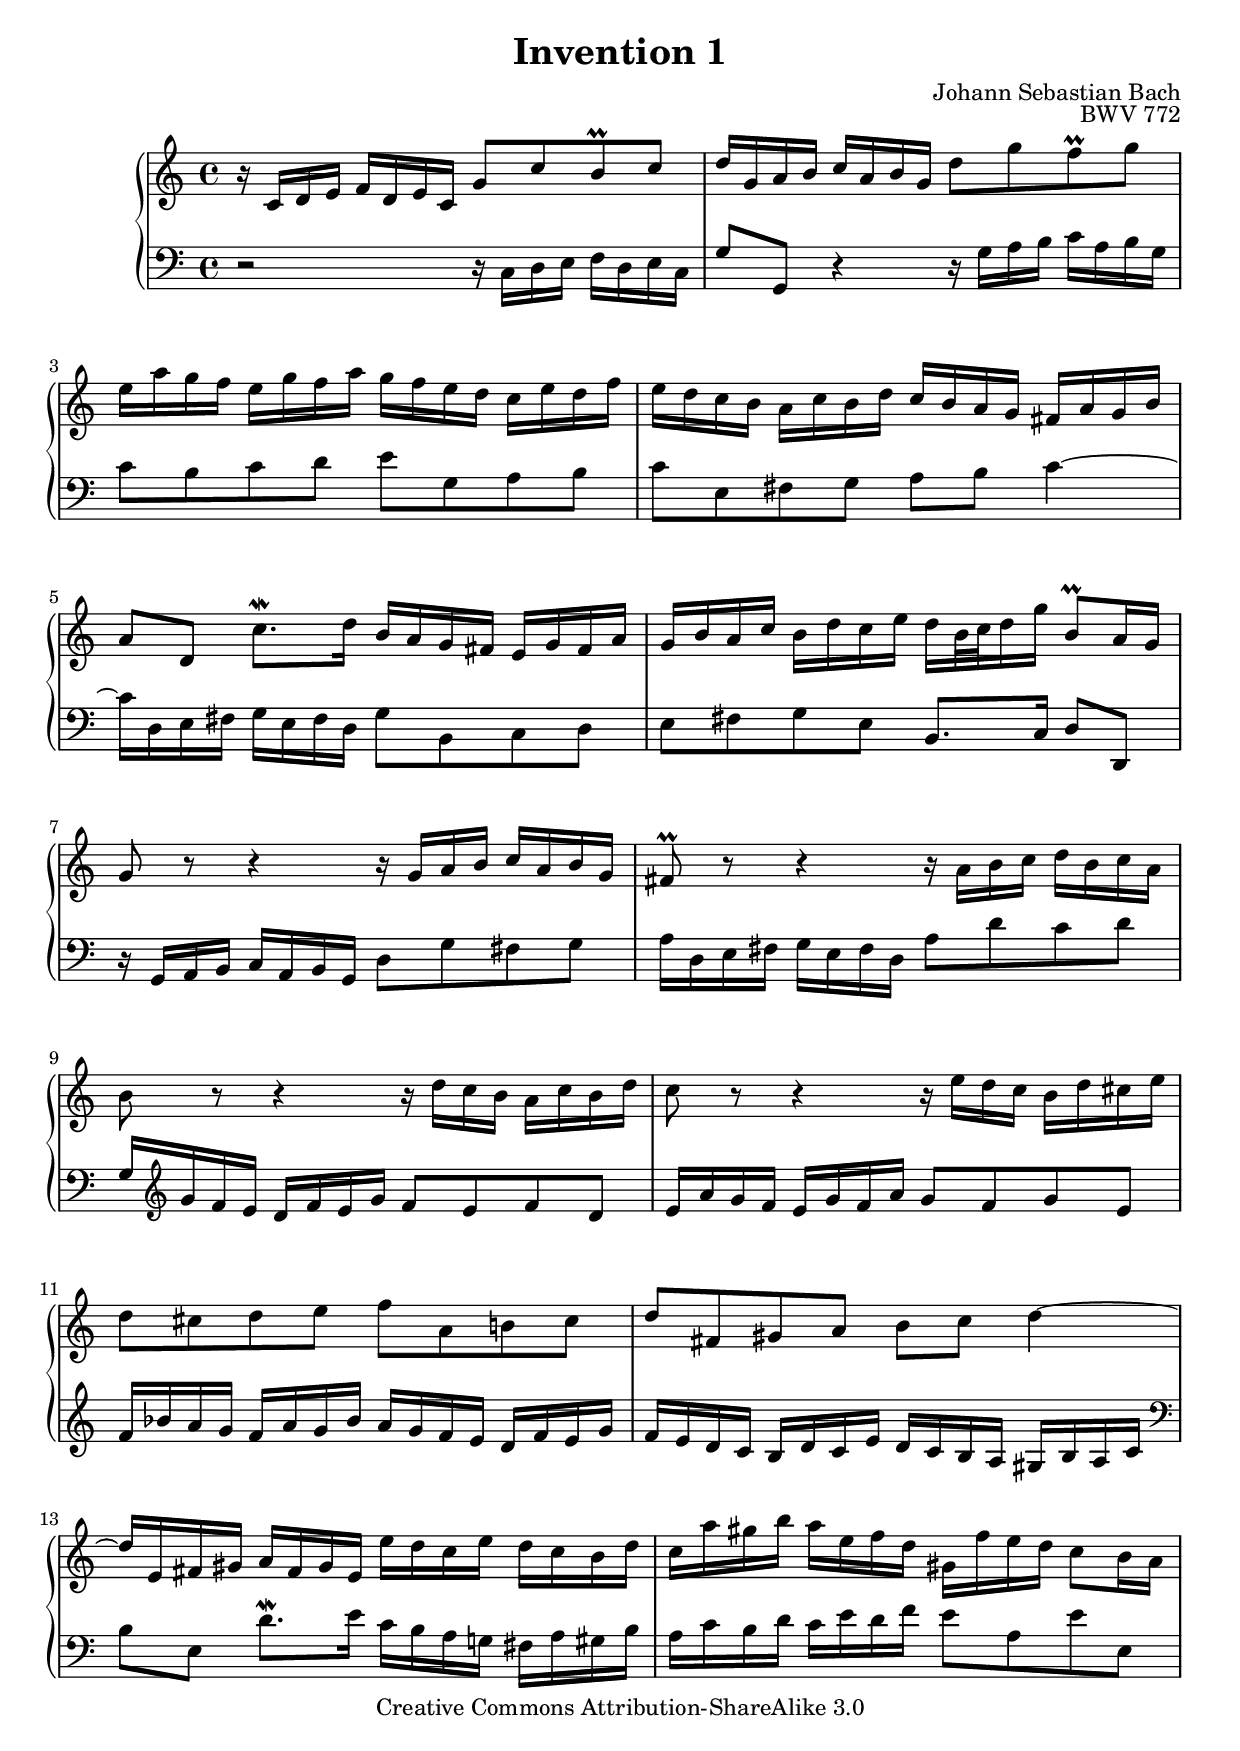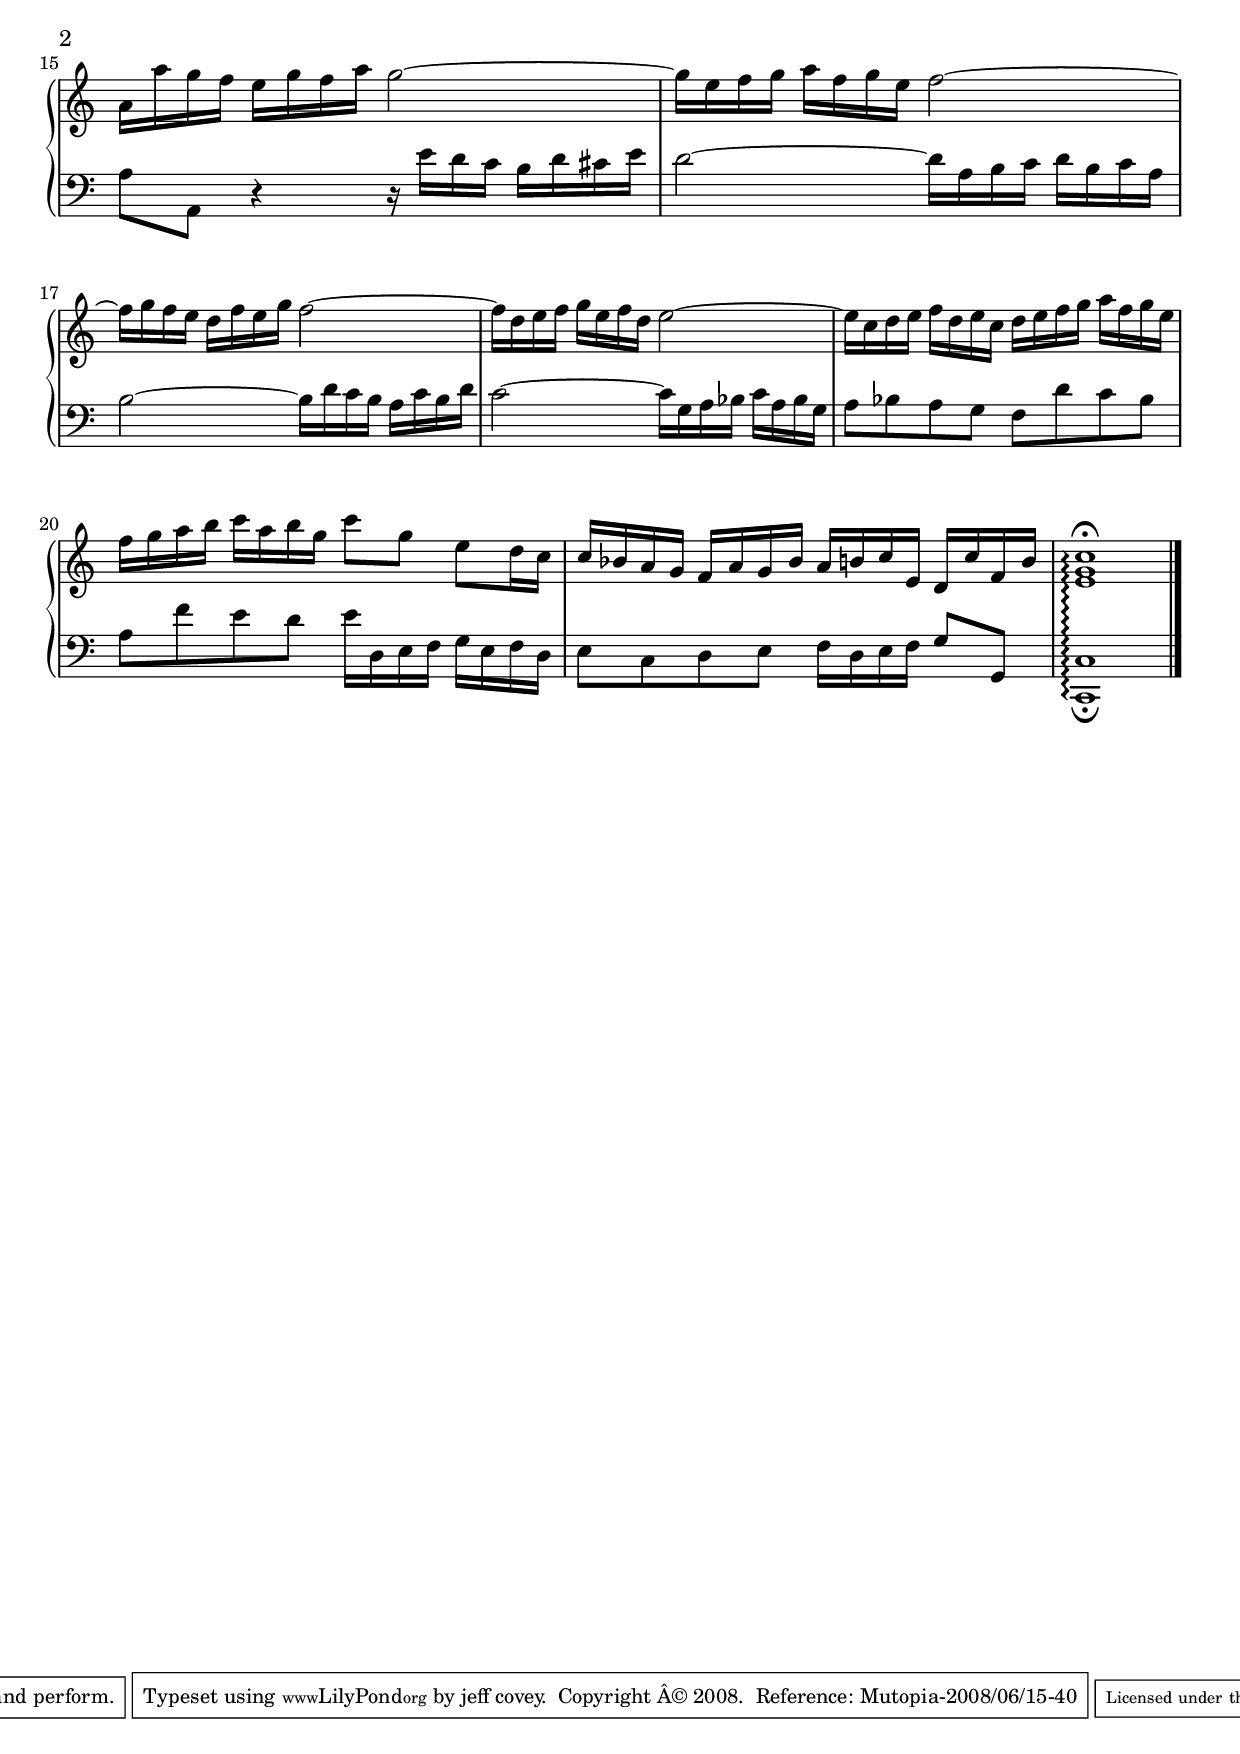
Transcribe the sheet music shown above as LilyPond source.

\header{
   composer          = "Johann Sebastian Bach"
   title             = "Invention 1"
   opus              = "BWV 772"
   
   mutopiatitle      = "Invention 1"
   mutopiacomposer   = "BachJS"
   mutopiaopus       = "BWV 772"
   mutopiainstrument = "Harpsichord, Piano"
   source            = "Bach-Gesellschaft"
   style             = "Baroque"
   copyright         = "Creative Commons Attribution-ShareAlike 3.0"
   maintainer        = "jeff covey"
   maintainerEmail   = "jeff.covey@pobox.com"
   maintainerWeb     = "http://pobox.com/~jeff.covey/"
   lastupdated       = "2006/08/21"
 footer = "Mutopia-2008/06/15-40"
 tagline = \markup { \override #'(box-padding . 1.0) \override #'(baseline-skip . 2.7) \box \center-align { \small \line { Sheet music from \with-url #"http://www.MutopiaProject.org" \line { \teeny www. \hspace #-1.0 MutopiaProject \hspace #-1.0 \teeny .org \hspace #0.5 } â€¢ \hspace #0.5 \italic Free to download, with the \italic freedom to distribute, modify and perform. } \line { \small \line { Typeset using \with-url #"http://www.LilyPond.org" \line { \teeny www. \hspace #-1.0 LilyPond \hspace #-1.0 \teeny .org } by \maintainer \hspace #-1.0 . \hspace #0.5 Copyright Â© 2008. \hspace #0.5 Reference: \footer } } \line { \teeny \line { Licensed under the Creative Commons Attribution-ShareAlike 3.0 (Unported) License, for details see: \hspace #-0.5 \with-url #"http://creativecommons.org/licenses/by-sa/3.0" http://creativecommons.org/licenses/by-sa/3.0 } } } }
}

\version "2.11.46"

voiceone =
\relative c' {
   r16  c[ d e]   f[ d e c]  g'8[ c b^\prall c]              | % 1
   d16[ g, a b]  c[ a b g]  d'8[ g f^\prall g]               | % 2
   e16[ a g f]  e[ g f a]  g[ f e d]  c[ e d f]              | % 3
   e[ d c b]  a[ c b d]  c[ b a g]  fis[ a g b]              | % 4
   a8[ d,]  c'8.[^\mordent d16]  b[ a g fis]  e[ g fis a]    | % 5
   g[ b a c]  b[ d c e]  d[ b32 c d16 g]  b,8[^\prall a16 g] | % 6
   g8 r r4 r16  g[ a b]  c[ a b g]                           | % 7
   fis8^\prall r r4 r16  a[ b c]  d[ b c a]                  | % 8
   b8          r r4 r16  d[ c b]  a[ c b d]                  | % 9
   c8          r r4 r16  e[ d c]  b[ d cis e]                | % 10
   d8[ cis d e]  f[ a, b! cis]                               | % 11
   d[ fis, gis a]  b[ c] d4 ~                                | % 12
   d16[ e, fis gis]  a[ fis gis e]  e'[ d c e]  d[ c b d]    | % 13
   c[ a' gis b]  a[ e f d]  gis,[ f' e d]  c8[ b16 a]        | % 14
   a16[ a' g f]  e[ g f a] g2 ~                              | % 15
   g16[ e f g]   a[ f g e] f2 ~                              | % 16
   f16[ g f e]   d[ f e g] f2 ~                              | % 17
   f16[ d e f]   g[ e f d] e2 ~                              | % 18
   e16[ c d e]  f[ d e c]  d[ e f g]  a[ f g e]              | % 19
   f[   g a b]  c[ a b g]  c8[ g]  e[ d16 c]                 | % 20
   c[ bes a g]  f[ a g bes]  a[ b c e,]  d[ c' f, b]         | % 21
   <c g e>1^\fermata\arpeggio                                | % 22
   \bar "|."
}

voicetwo =
\relative c {
   \clef "bass"
   r2          r16   c[ d e]  f[ d e c]                      | % 1
   g'8[ g,] r4 r16  g'[ a b]  c[ a b g]                      | % 2
   c8[ b c d]  e[ g, a b]                                    | % 3
   c[ e, fis g]  a[ b] c4 ~                                  | % 4
   c16[ d, e fis]  g[ e fis d]  g8[ b, c d]                  | % 5
   e[ fis g e]  b8.[ c16]  d8[ d,]                           | % 6
   r16  g[ a b]  c[ a b g]  d'8[ g fis g]                    | % 7
   a16[ d, e fis]  g[ e fis d]  a'8[ d c d]                  | % 8
   g,16[ \clef "treble" g' f e]  d[ f e g]  f8[ e f d]       | % 9
   e16[ a g f]  e[ g f a]  g8[ f g e]                        | % 10
   f16[ bes a g]  f[ a g bes]  a[ g f e]  d[ f e g]          | % 11
   f[ e d c]  b[ d c e]  d[ c b a]  gis[ b a c]              | % 12
   \clef "bass"
   b8[ e,]  d'8.[^\mordent e16]  c[ b a g!]  fis[ a gis b]   | % 13
   a[ c b d]  c[ e d f]  e8[ a, e' e,]                       | % 14
   a8[ a,] r4 r16  e''16[ d c]  b[ d cis e]                  | % 15
   d2 ~  d16[ a b c]    d[ b c a]                            | % 16
   b2 ~  b16[ d c b]    a[ c b d]                            | % 17
   c2 ~  c16[ g a bes]  c[ a bes g]                          | % 18
   a8[ bes a g]  f[ d' c bes]                                | % 19
   a[ f' e d]    e16[ d, e f]  g[ e f d]                     | % 20
   e8[ c d e]  f16[ d e f]  g8[ g,]                          | % 21
   <c c,>1\arpeggio_\fermata                                 | % 22
   \bar "|."
}

\score {
   \context PianoStaff <<
      \set PianoStaff.connectArpeggios = ##t
      \context Staff = "one" << \voiceone >>
      \context Staff = "two" << \voicetwo >>
   >>
   
   \layout { }
   
  \midi {
    \context {
      \Score
      tempoWholesPerMinute = #(ly:make-moment 80 4)
      }
    }


}